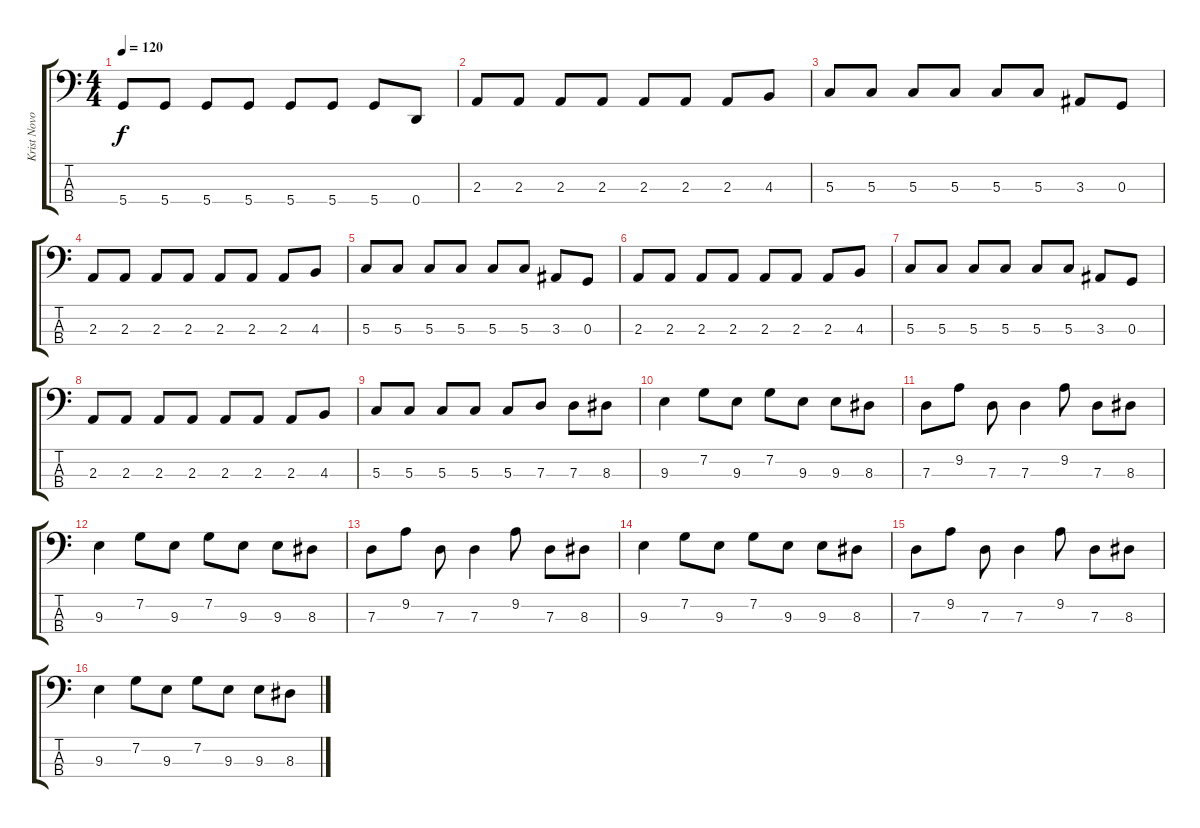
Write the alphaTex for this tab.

\track ("Krist Novoselic : Bass" "Krist Novo") {instrument electricbasspick}
\staff {score tabs}
\tuning (F2 C2 G1 D1) {hide}
\ts (4 4)
\tempo 120
\clef f4
\ks c
5.4.8{dy f} 5.4.8 5.4.8 5.4.8 5.4.8 5.4.8 5.4.8 0.4.8 |
2.3.8 2.3.8 2.3.8 2.3.8 2.3.8 2.3.8 2.3.8 4.3.8 |
5.3.8 5.3.8 5.3.8 5.3.8 5.3.8 5.3.8 3.3.8 0.3.8 |
2.3.8 2.3.8 2.3.8 2.3.8 2.3.8 2.3.8 2.3.8 4.3.8 |
5.3.8 5.3.8 5.3.8 5.3.8 5.3.8 5.3.8 3.3.8 0.3.8 |
2.3.8 2.3.8 2.3.8 2.3.8 2.3.8 2.3.8 2.3.8 4.3.8 |
5.3.8 5.3.8 5.3.8 5.3.8 5.3.8 5.3.8 3.3.8 0.3.8 |
2.3.8 2.3.8 2.3.8 2.3.8 2.3.8 2.3.8 2.3.8 4.3.8 |
5.3.8 5.3.8 5.3.8 5.3.8 5.3.8 7.3.8 7.3.8 8.3.8 |
9.3.4 7.2.8 9.3.8 7.2.8 9.3.8 9.3.8 8.3.8 |
7.3.8 9.2.8 7.3.8 7.3.4 9.2.8 7.3.8 8.3.8 |
9.3.4 7.2.8 9.3.8 7.2.8 9.3.8 9.3.8 8.3.8 |
7.3.8 9.2.8 7.3.8 7.3.4 9.2.8 7.3.8 8.3.8 |
9.3.4 7.2.8 9.3.8 7.2.8 9.3.8 9.3.8 8.3.8 |
7.3.8 9.2.8 7.3.8 7.3.4 9.2.8 7.3.8 8.3.8 |
9.3.4 7.2.8 9.3.8 7.2.8 9.3.8 9.3.8 8.3.8
